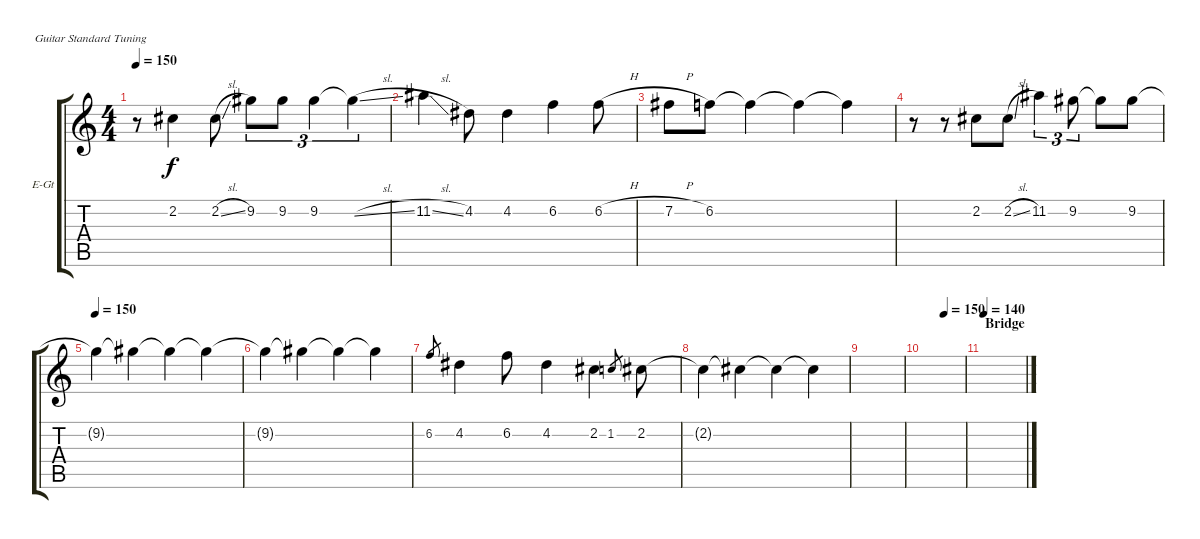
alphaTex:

\bracketExtendMode groupsimilarinstruments
\firstSystemTrackNameOrientation horizontal
\otherSystemsTrackNameOrientation horizontal
\track ("Lead Vox" "E-Gt") {instrument distortionguitar}
\staff {score tabs}
\tuning (E4 B3 G3 D3 A2 E2)
\ts (4 4)
\tempo 150
\clef g2
\scale
0.333333
\ks c
r.8{dy f} 2.2.4 2.2{sl}.8 9.2.8{tu (3 2)} 9.2.8{tu (3 2)} 9.2.4{tu (3 2)} 9.2{sl t}.4{tu (3 2)} |
\scale
0.333333 11.2{sl}.4 4.2.8 4.2.4 6.2.4 6.2{h}.8 |
\scale
0.333333 7.2{h}.8 6.2.8 6.2{t}.4 6.2{t}.4 6.2{t}.4 |
\scale
0.333333 r.8 r.8 2.2.8 2.2{sl}.8 11.2.4{tu (3 2)} 9.2.8{tu (3 2)} 9.2{t}.8 9.2.8 |
\tempo 150
\scale
0.333333 9.2{t}.4 9.2{t}.4 9.2{t}.4 9.2{t}.4 |
\scale
0.333333 9.2{t}.4 9.2{t}.4 9.2{t}.4 9.2{t}.4 |
\scale
0.333333 6.2.8{gr} 4.2.4 6.2.8 4.2.4 2.2.4 1.2.8{gr} 2.2.8 |
\scale
0.333333 2.2{t}.4 2.2{t}.4 2.2{t}.4 2.2{t}.4 |
\scale
0.333333 |
\tempo (150 0.5)
\scale
0.333333 |
\section ("" "Bridge")
\tempo 140
\scale
0.333333 |
\scale
0.333333 |
\scale
0.333333 |
\scale
0.333333 |
\scale
0.333333 |
\scale
0.333333
